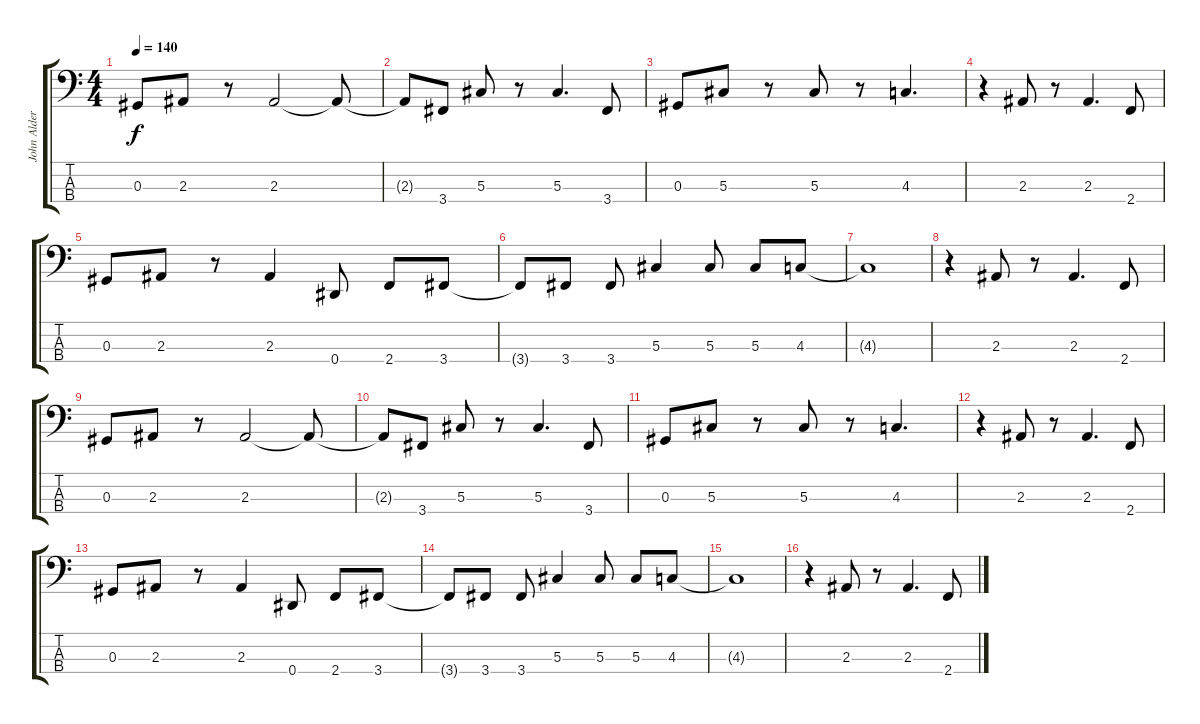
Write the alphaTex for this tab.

\track ("John Alderete" "John Alder") {instrument electricbassfinger}
\staff {score tabs}
\tuning (Gb2 Db2 Ab1 Eb1) {hide}
\ts (4 4)
\tempo 140
\clef f4
\ks c
0.3.8{dy f} 2.3.8 r.8 2.3.2 2.3{t}.8 |
2.3{t}.8 3.4.8 5.3.8 r.8 5.3.4{d} 3.4.8 |
0.3.8 5.3.8 r.8 5.3.8 r.8 4.3.4{d} |
r.4 2.3.8 r.8 2.3.4{d} 2.4.8 |
0.3.8 2.3.8 r.8 2.3.4 0.4.8 2.4.8 3.4.8 |
3.4{t}.8 3.4.8 3.4.8 5.3.4 5.3.8 5.3.8 4.3.8 |
4.3{t}.1 |
r.4 2.3.8 r.8 2.3.4{d} 2.4.8 |
0.3.8 2.3.8 r.8 2.3.2 2.3{t}.8 |
2.3{t}.8 3.4.8 5.3.8 r.8 5.3.4{d} 3.4.8 |
0.3.8 5.3.8 r.8 5.3.8 r.8 4.3.4{d} |
r.4 2.3.8 r.8 2.3.4{d} 2.4.8 |
0.3.8 2.3.8 r.8 2.3.4 0.4.8 2.4.8 3.4.8 |
3.4{t}.8 3.4.8 3.4.8 5.3.4 5.3.8 5.3.8 4.3.8 |
4.3{t}.1 |
r.4{volume 10} 2.3.8 r.8 2.3.4{d} 2.4.8
